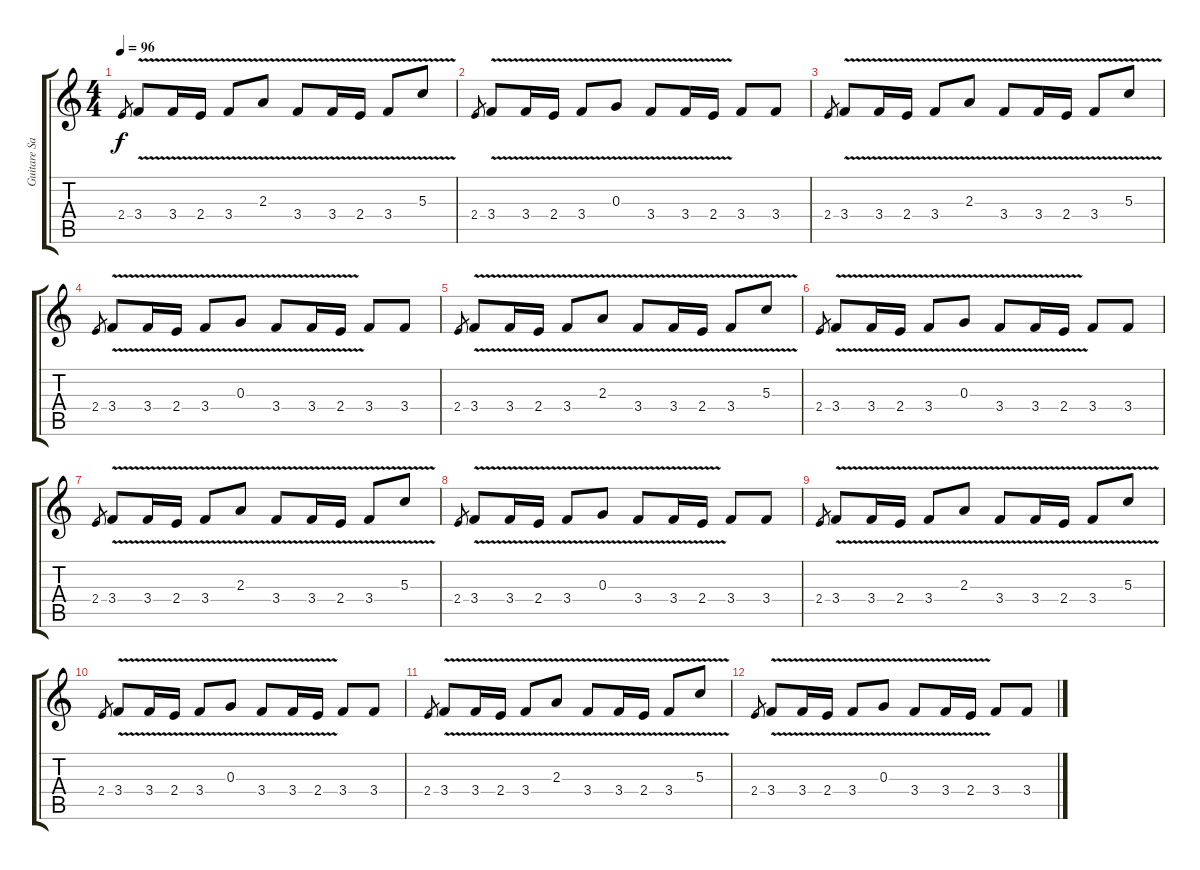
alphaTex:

\track ("Guitare Saturée" "Guitare Sa") {instrument distortionguitar}
\staff {score tabs}
\tuning (E4 B3 G3 D3 A2 E2) {hide}
\ts (4 4)
\tempo 96
\clef g2
\ks c
2.4.8{gr dy f} 3.4{v}.8 3.4{v}.16 2.4{v}.16 3.4{v}.8 2.3{v}.8 3.4{v}.8 3.4{v}.16 2.4{v}.16 3.4{v}.8 5.3{v}.8 |
2.4.8{gr} 3.4{v}.8 3.4{v}.16 2.4{v}.16 3.4{v}.8 0.3{v}.8 3.4{v}.8 3.4{v}.16 2.4{v}.16 3.4.8 3.4.8 |
2.4.8{gr} 3.4{v}.8 3.4{v}.16 2.4{v}.16 3.4{v}.8 2.3{v}.8 3.4{v}.8 3.4{v}.16 2.4{v}.16 3.4{v}.8 5.3{v}.8 |
2.4.8{gr} 3.4{v}.8 3.4{v}.16 2.4{v}.16 3.4{v}.8 0.3{v}.8 3.4{v}.8 3.4{v}.16 2.4{v}.16 3.4.8 3.4.8 |
2.4.8{gr} 3.4{v}.8{volume 8} 3.4{v}.16 2.4{v}.16 3.4{v}.8 2.3{v}.8 3.4{v}.8 3.4{v}.16 2.4{v}.16 3.4{v}.8 5.3{v}.8 |
2.4.8{gr} 3.4{v}.8 3.4{v}.16 2.4{v}.16 3.4{v}.8 0.3{v}.8 3.4{v}.8 3.4{v}.16 2.4{v}.16 3.4.8 3.4.8 |
2.4.8{gr} 3.4{v}.8 3.4{v}.16 2.4{v}.16 3.4{v}.8 2.3{v}.8 3.4{v}.8 3.4{v}.16 2.4{v}.16 3.4{v}.8 5.3{v}.8 |
2.4.8{gr} 3.4{v}.8 3.4{v}.16 2.4{v}.16 3.4{v}.8 0.3{v}.8 3.4{v}.8 3.4{v}.16 2.4{v}.16 3.4.8 3.4.8 |
2.4.8{gr} 3.4{v}.8{volume 7} 3.4{v}.16{volume 0} 2.4{v}.16 3.4{v}.8 2.3{v}.8 3.4{v}.8 3.4{v}.16 2.4{v}.16 3.4{v}.8 5.3{v}.8 |
2.4.8{gr} 3.4{v}.8 3.4{v}.16 2.4{v}.16 3.4{v}.8 0.3{v}.8 3.4{v}.8 3.4{v}.16 2.4{v}.16 3.4.8 3.4.8 |
2.4.8{gr} 3.4{v}.8 3.4{v}.16 2.4{v}.16 3.4{v}.8 2.3{v}.8 3.4{v}.8 3.4{v}.16 2.4{v}.16 3.4{v}.8 5.3{v}.8 |
2.4.8{gr} 3.4{v}.8 3.4{v}.16 2.4{v}.16 3.4{v}.8 0.3{v}.8 3.4{v}.8 3.4{v}.16 2.4{v}.16 3.4.8 3.4.8
